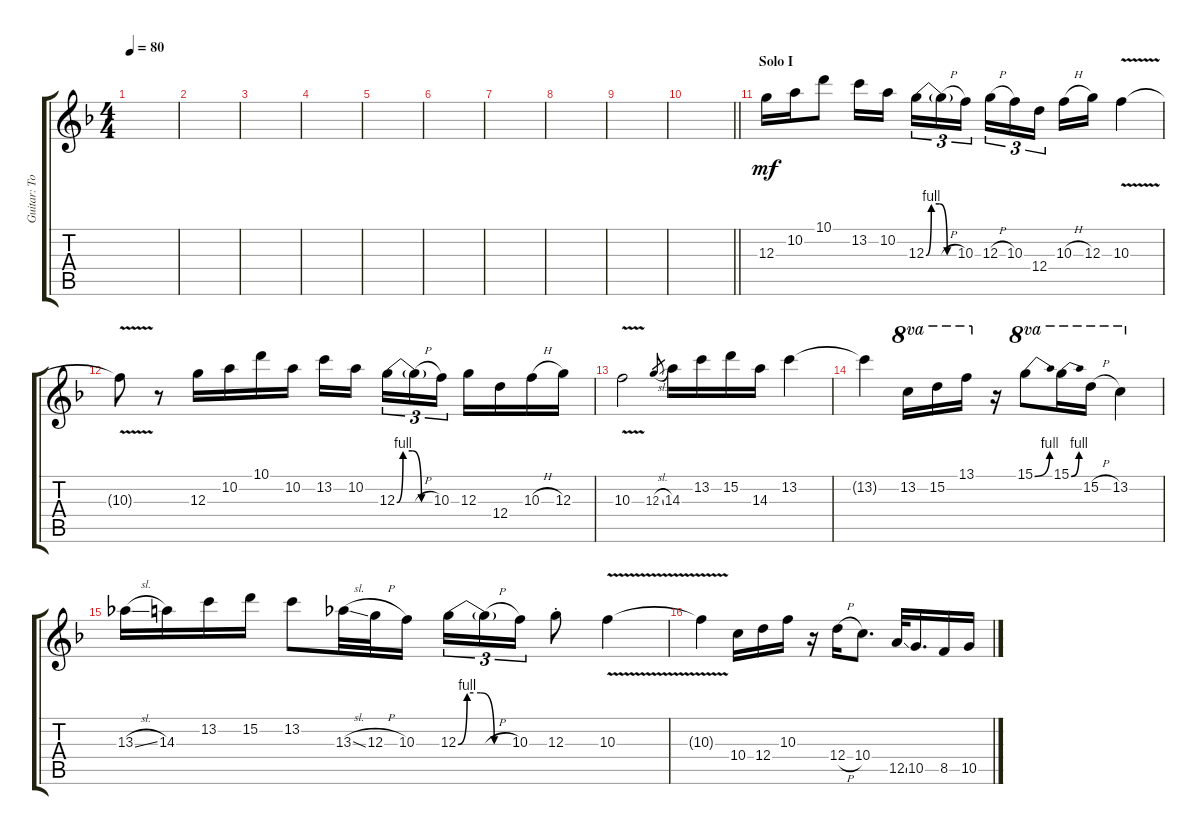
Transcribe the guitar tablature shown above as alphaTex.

\track ("Guitar: Tony" "Guitar: To") {instrument distortionguitar}
\staff {score tabs}
\tuning (E4 B3 G3 D3 A2 E2) {hide}
\ts (4 4)
\tempo 80
\clef g2
\ks f
|
|
|
|
|
|
|
|
|
\barLineRight lightlight
|
\section ("" "Solo I")
12.3.16{dy mf} 10.2.16 10.1.8 13.2.16 10.2.16{beam splitsecondary} 12.3{be (custom 0 0 10 4 25 4 40 0 60 0)}.16{tu (3 2)} 12.3{h t}.16{tu (3 2)} 10.3.16{tu (3 2)} 12.3{h}.16{tu (3 2)} 10.3.16{tu (3 2)} 12.4.16{tu (3 2) beam splitsecondary} 10.3{h}.16 12.3.16 10.3{v}.4 |
10.3{v t}.8 r.8 12.3.16 10.2.16 10.1.16 10.2.16 13.2.16 10.2.16{beam splitsecondary} 12.3{be (custom 0 0 10 4 25 4 40 0 60 0)}.16{tu (3 2)} 12.3{h t}.16{tu (3 2)} 10.3.16{tu (3 2)} 12.3.16 12.4.16 10.3{h}.16 12.3.16 |
10.3{v}.2 12.3{sl}.8{gr} 14.3.16 13.2.16 15.2.16 14.3.16 13.2.4 |
13.2{t}.4 13.2.16{ot 8va} 15.2.16{ot 8va} 13.1.16{ot 8va} r.16 15.1{be (bend 0 0 60 4)}.8{ot 8va} 15.1{be (bend 0 0 60 4)}.16{ot 8va} 15.2{h}.16{ot 8va} 13.2.4{ot 8va} |
13.3{sl}.16 14.3.16 13.2.16 15.2.16 13.2.8 13.3{sl}.32 12.3{h}.32 10.3.16 12.3{be (custom 0 0 10 4 25 4 40 0 60 0)}.16{tu (3 2)} 12.3{h t}.16{tu (3 2)} 10.3.16{tu (3 2)} 12.3{st}.8 10.3{v}.4 |
10.3{v t}.4 10.4.16 12.4.16 10.3.16 r.16 12.4{h}.16 10.4.8{d} 12.5{ss}.32 10.5.16{d} 8.5.16 10.5.16
